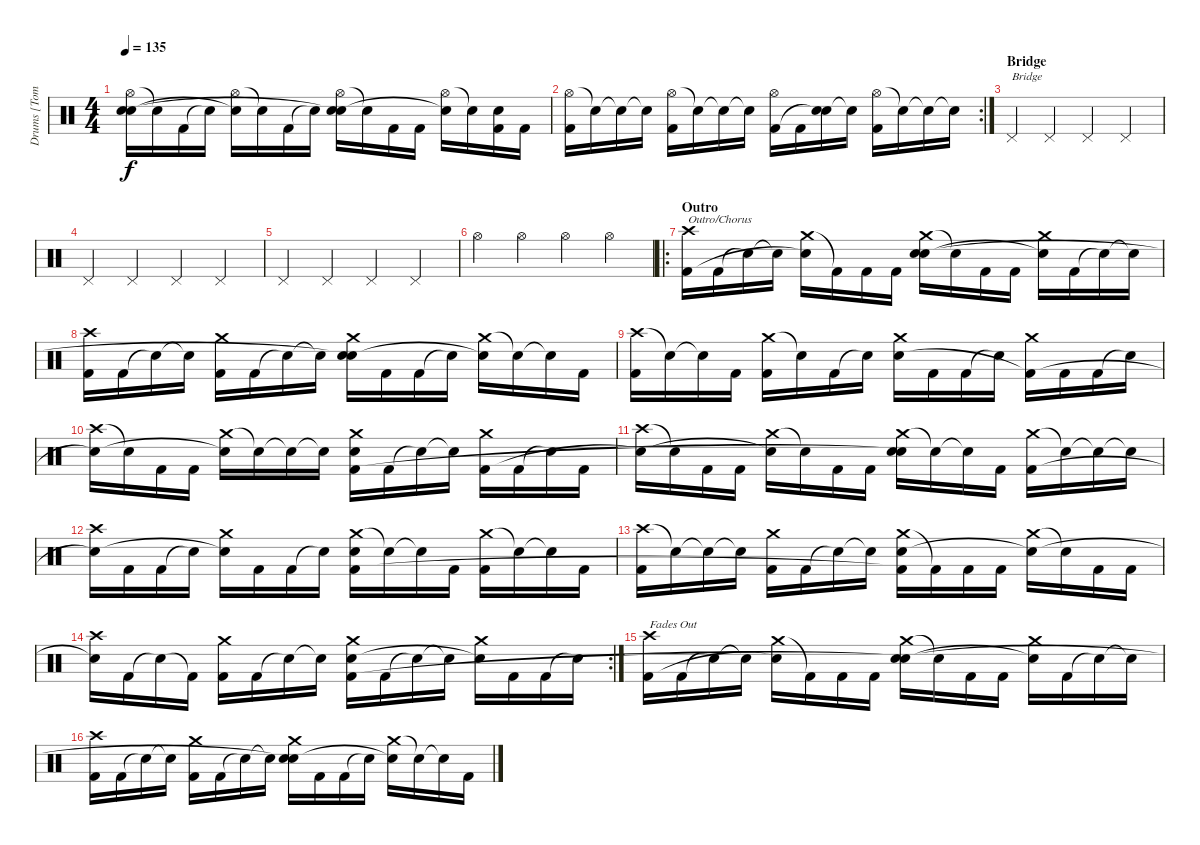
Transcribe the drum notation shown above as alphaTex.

\track ("Drums [Tomas Haake]" "Drums [Tom") {instrument percussion}
\staff {score}
\articulation defaults
\ts (4 4)
\tempo 135
\clef neutral
\ks c
("Hi-Hat (open)" "Electric Snare (hit)" "Snare (hit)").16{dy f} "Snare (hit)"{t}.16 "Kick (hit) 2".16 "Snare (hit)"{t}.16 ("Hi-Hat (open)" "Snare (hit)"{t}).16 "Snare (hit)"{t}.16 "Kick (hit) 2".16 "Snare (hit)"{t}.16 ("Hi-Hat (open)" "Electric Snare (hit)" "Snare (hit)"{t}).16 "Snare (hit)"{t}.16 "Kick (hit) 2".16 "Kick (hit) 2".16 ("Hi-Hat (open)" "Snare (hit)"{t}).16 "Snare (hit)"{t}.16 ("Electric Snare (hit)" "Kick (hit) 2").16 "Kick (hit) 2".16 |
\rc 2
("Hi-Hat (open)" "Kick (hit) 2").16 "Snare (hit)"{t}.16 "Snare (hit)"{t}.16 "Snare (hit)"{t}.16 ("Hi-Hat (open)" "Kick (hit) 2").16 "Snare (hit)"{t}.16 "Snare (hit)"{t}.16 "Snare (hit)"{t}.16 ("Hi-Hat (open)" "Kick (hit) 2").16 "Kick (hit) 2".16 ("Electric Snare (hit)" "Snare (hit)"{t}).16 "Snare (hit)"{t}.16 ("Hi-Hat (open)" "Kick (hit) 2").16 "Snare (hit)"{t}.16 "Snare (hit)"{t}.16 "Snare (hit)"{t}.16 |
\section ("" "Bridge")
"Pedal Hi-Hat (hit)".4{txt "Bridge"} "Pedal Hi-Hat (hit)".4 "Pedal Hi-Hat (hit)".4 "Pedal Hi-Hat (hit)".4 |
"Pedal Hi-Hat (hit)".4 "Pedal Hi-Hat (hit)".4 "Pedal Hi-Hat (hit)".4 "Pedal Hi-Hat (hit)".4 |
"Pedal Hi-Hat (hit)".4 "Pedal Hi-Hat (hit)".4 "Pedal Hi-Hat (hit)".4 "Pedal Hi-Hat (hit)".4 |
"Hi-Hat (open)".4 "Hi-Hat (open)".4 "Hi-Hat (open)".4 "Hi-Hat (open)".4 |
\ro
\section ("" "Outro")
("Crash high (hit)" "Kick (hit) 2").16{txt "Outro/Chorus"} "Kick (hit) 2".16 "Snare (hit)"{t}.16 "Snare (hit)"{t}.16 ("Crash medium (hit)" "Snare (hit)"{t}).16 "Kick (hit) 2"{t}.16 "Kick (hit) 2".16 "Kick (hit) 2".16 ("Crash medium (hit)" "Electric Snare (hit)" "Snare (hit)").16 "Snare (hit)"{t}.16 "Kick (hit) 2".16 "Kick (hit) 2".16 ("Crash medium (hit)" "Snare (hit)"{t}).16 "Kick (hit) 2".16 "Snare (hit)"{t}.16 "Snare (hit)"{t}.16 |
("Crash high (hit)" "Kick (hit) 2").16 "Kick (hit) 2".16 "Snare (hit)"{t}.16 "Snare (hit)"{t}.16 ("Crash medium (hit)" "Kick (hit) 2").16 "Kick (hit) 2".16 "Snare (hit)"{t}.16 "Snare (hit)"{t}.16 ("Crash medium (hit)" "Electric Snare (hit)" "Snare (hit)"{t}).16 "Kick (hit) 2".16 "Kick (hit) 2".16 "Snare (hit)"{t}.16 ("Crash medium (hit)" "Snare (hit)"{t}).16 "Snare (hit)"{t}.16 "Snare (hit)"{t}.16 "Kick (hit) 2".16 |
("Crash high (hit)" "Kick (hit) 2").16 "Snare (hit)"{t}.16 "Snare (hit)"{t}.16 "Kick (hit) 2".16 ("Crash medium (hit)" "Kick (hit) 2").16 "Snare (hit)"{t}.16 "Kick (hit) 2".16 "Snare (hit)"{t}.16 ("Crash medium (hit)" "Electric Snare (hit)").16 "Kick (hit) 2".16 "Kick (hit) 2".16 "Snare (hit)"{t}.16 ("Crash medium (hit)" "Kick (hit) 2"{t}).16 "Kick (hit) 2".16 "Kick (hit) 2".16 "Snare (hit)"{t}.16 |
("Crash high (hit)" "Snare (hit)"{t}).16 "Snare (hit)"{t}.16 "Kick (hit) 2".16 "Kick (hit) 2".16 ("Crash medium (hit)" "Snare (hit)"{t}).16 "Snare (hit)"{t}.16 "Snare (hit)"{t}.16 "Snare (hit)"{t}.16 ("Crash medium (hit)" "Electric Snare (hit)" "Kick (hit) 2").16 "Kick (hit) 2".16 "Snare (hit)"{t}.16 "Snare (hit)"{t}.16 ("Crash medium (hit)" "Kick (hit) 2").16 "Kick (hit) 2".16 "Snare (hit)"{t}.16 "Kick (hit) 2".16 |
("Crash high (hit)" "Snare (hit)"{t}).16 "Snare (hit)"{t}.16 "Kick (hit) 2".16 "Kick (hit) 2".16 ("Crash medium (hit)" "Snare (hit)"{t}).16 "Snare (hit)"{t}.16 "Kick (hit) 2".16 "Kick (hit) 2".16 ("Crash medium (hit)" "Electric Snare (hit)" "Snare (hit)"{t}).16 "Snare (hit)"{t}.16 "Snare (hit)"{t}.16 "Kick (hit) 2".16 ("Crash medium (hit)" "Kick (hit) 2").16 "Snare (hit)"{t}.16 "Snare (hit)"{t}.16 "Snare (hit)"{t}.16 |
("Crash high (hit)" "Snare (hit)"{t}).16 "Kick (hit) 2".16 "Kick (hit) 2".16 "Snare (hit)"{t}.16 ("Crash medium (hit)" "Snare (hit)"{t}).16 "Kick (hit) 2".16 "Kick (hit) 2".16 "Snare (hit)"{t}.16 ("Crash medium (hit)" "Electric Snare (hit)" "Kick (hit) 2").16 "Snare (hit)"{t}.16 "Snare (hit)"{t}.16 "Kick (hit) 2".16 ("Crash medium (hit)" "Kick (hit) 2").16 "Snare (hit)"{t}.16 "Snare (hit)"{t}.16 "Kick (hit) 2".16 |
("Crash high (hit)" "Kick (hit) 2").16 "Snare (hit)"{t}.16 "Snare (hit)"{t}.16 "Snare (hit)"{t}.16 ("Crash medium (hit)" "Kick (hit) 2").16 "Kick (hit) 2".16 "Snare (hit)"{t}.16 "Snare (hit)"{t}.16 ("Crash medium (hit)" "Electric Snare (hit)" "Kick (hit) 2"{t}).16 "Kick (hit) 2"{t}.16 "Kick (hit) 2".16 "Kick (hit) 2".16 ("Crash medium (hit)" "Snare (hit)"{t}).16 "Snare (hit)"{t}.16 "Kick (hit) 2".16 "Kick (hit) 2".16 |
\rc 2
("Crash high (hit)" "Snare (hit)"{t}).16 "Kick (hit) 2".16 "Snare (hit)"{t}.16 "Kick (hit) 2"{t}.16 ("Crash medium (hit)" "Kick (hit) 2").16 "Kick (hit) 2".16 "Snare (hit)"{t}.16 "Snare (hit)"{t}.16 ("Crash medium (hit)" "Electric Snare (hit)" "Kick (hit) 2").16 "Kick (hit) 2".16 "Snare (hit)"{t}.16 "Snare (hit)"{t}.16 ("Crash medium (hit)" "Snare (hit)"{t}).16 "Kick (hit) 2".16 "Kick (hit) 2".16 "Snare (hit)"{t}.16 |
("Crash high (hit)" "Kick (hit) 2").16{txt "Fades Out"} "Kick (hit) 2".16 "Snare (hit)"{t}.16 "Snare (hit)"{t}.16 ("Crash medium (hit)" "Snare (hit)"{t}).16 "Kick (hit) 2"{t}.16 "Kick (hit) 2".16 "Kick (hit) 2".16 ("Crash medium (hit)" "Electric Snare (hit)" "Snare (hit)"{t}).16 "Snare (hit)"{t}.16 "Kick (hit) 2".16 "Kick (hit) 2".16 ("Crash medium (hit)" "Snare (hit)"{t}).16 "Kick (hit) 2".16 "Snare (hit)"{t}.16 "Snare (hit)"{t}.16 |
("Crash high (hit)" "Kick (hit) 2").16 "Kick (hit) 2".16 "Snare (hit)"{t}.16 "Snare (hit)"{t}.16 ("Crash medium (hit)" "Kick (hit) 2").16 "Kick (hit) 2".16 "Snare (hit)"{t}.16 "Snare (hit)"{t}.16 ("Crash medium (hit)" "Electric Snare (hit)" "Snare (hit)"{t}).16 "Kick (hit) 2".16 "Kick (hit) 2".16 "Snare (hit)"{t}.16 ("Crash medium (hit)" "Snare (hit)"{t}).16 "Snare (hit)"{t}.16 "Snare (hit)"{t}.16 "Kick (hit) 2".16
